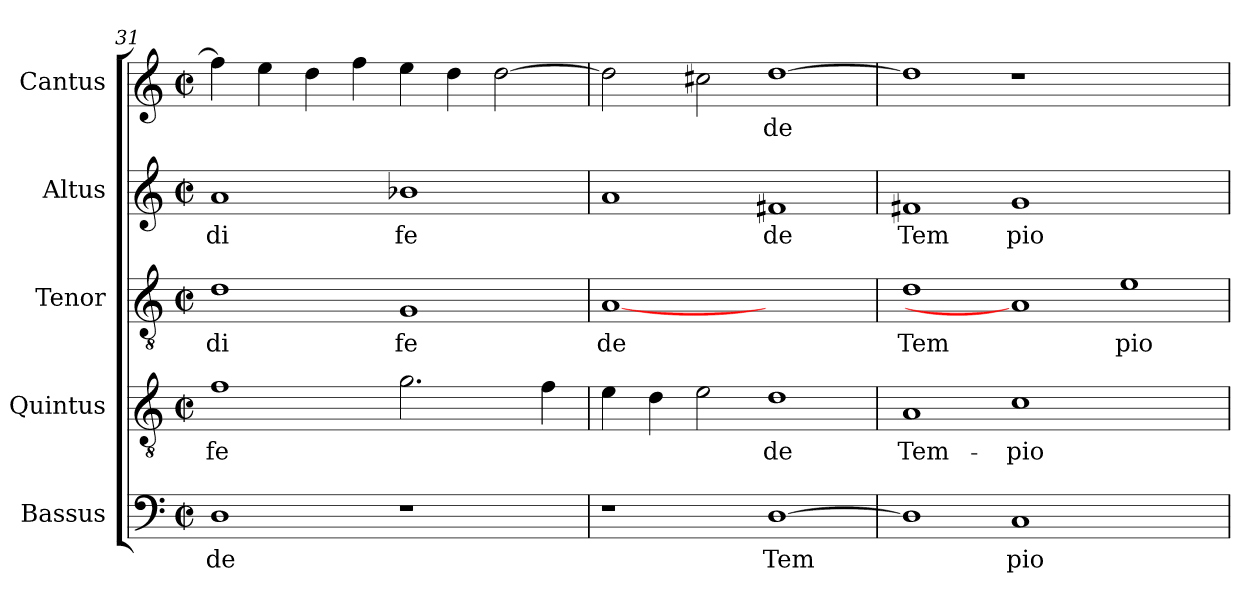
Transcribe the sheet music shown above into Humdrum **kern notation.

**kern	**text	**kern	**text	**kern	**text	**kern	**text	**kern	**text
*part5	*part5	*part4	*part4	*part3	*part3	*part2	*part2	*part1	*part1
*staff5	*staff5	*staff4	*staff4	*staff3	*staff3	*staff2	*staff2	*staff1	*staff1
*I"Bassus	*	*I"Quintus	*	*I"Tenor	*	*I"Altus	*	*I"Cantus	*
*clefF4	*	*clefGv2	*	*clefGv2	*	*clefG2	*	*clefG2	*
*k[]	*	*k[]	*	*k[]	*	*k[]	*	*k[]	*
*C:	*	*C:	*	*C:	*	*C:	*	*C:	*
*M2/2	*	*M2/2	*	*M2/2	*	*M2/2	*	*M2/2	*
*met(c|)	*	*met(c|)	*	*met(c|)	*	*met(c|)	*	*met(c|)	*
=31	=31	=31	=31	=31	=31	=31	=31	=31	=31
!	!LO:LY:b:cj	!	!LO:LY:b:cj	!	!LO:LY:b:cj	!	!LO:LY:b:cj	!	!LO:LY:b:cj
1D	de	1f	fe	1d	di	1a	di	4ff\]	.
!	!	!	!	!	!	!	!	!	!LO:LY:b:cj
.	.	.	.	.	.	.	.	4ee\	.
!	!	!	!	!	!	!	!	!	!LO:LY:b:cj
.	.	.	.	.	.	.	.	4dd\	.
!	!	!	!	!	!	!	!	!	!LO:LY:b:cj
.	.	.	.	.	.	.	.	4ff\	.
!	!	!	!LO:LY:b:cj	!	!LO:LY:b:cj	!	!LO:LY:b:cj	!	!LO:LY:b:cj
1r	.	2.g\	.	1G	fe	1b-X	fe-	4ee\	.
!	!	!	!	!	!	!	!	!	!LO:LY:b:cj
.	.	.	.	.	.	.	.	4dd\	.
!	!	!	!	!	!	!	!	!	!LO:LY:b:cj
.	.	.	.	.	.	.	.	[>2dd\	.
!	!	!	!LO:LY:b:cj	!	!	!	!	!	!
.	.	4f\	.	.	.	.	.	.	.
!!LO:PB:g=z
=32	=32	=32	=32	=32	=32	=32	=32	=32	=32
!	!	!	!LO:LY:b:cj	!	!LO:LY:b:cj	!	!LO:LY:b:cj	!	!LO:LY:b:cj
1r	.	4e\	.	[1A	de	1a	--	2dd\]	.
!	!	!	!LO:LY:b:cj	!	!	!	!	!	!
.	.	4d\	.	.	.	.	.	.	.
!	!	!	!LO:LY:b:cj	!	!	!	!	!	!LO:LY:b:cj
.	.	2e\	.	.	.	.	.	2cc#\	.
!	!LO:LY:b:cj	!	!LO:LY:b:cj	!	!	!	!LO:LY:b:cj	!	!LO:LY:b:cj
[>1D	Tem	1d	de	1ryy	.	1f#X	-de	[>1dd	de
=33	=33	=33	=33	=33	=33	=33	=33	=33	=33
!	!LO:LY:b:cj	!	!LO:LY:b:cj	!	!LO:LY:b:cj	!	!LO:LY:b:cj	!	!LO:LY:b:cj
1D]	.	1A	Tem-	1d	Tem	1f#X	Tem	1dd]	.
!	!LO:LY:b:cj	!	!LO:LY:b:cj	!	!	!	!LO:LY:b:cj	!	!
1C	pio	1c	-pio	1A]	.	1g	pio	1r	.
!	!	!	!	!	!LO:LY:b:cj	!	!	!	!
1ryy	.	1ryy	.	1e	pio	1ryy	.	1ryy	.
=	=	=	=	=	=	=	=	=	=
*-	*-	*-	*-	*-	*-	*-	*-	*-	*-
